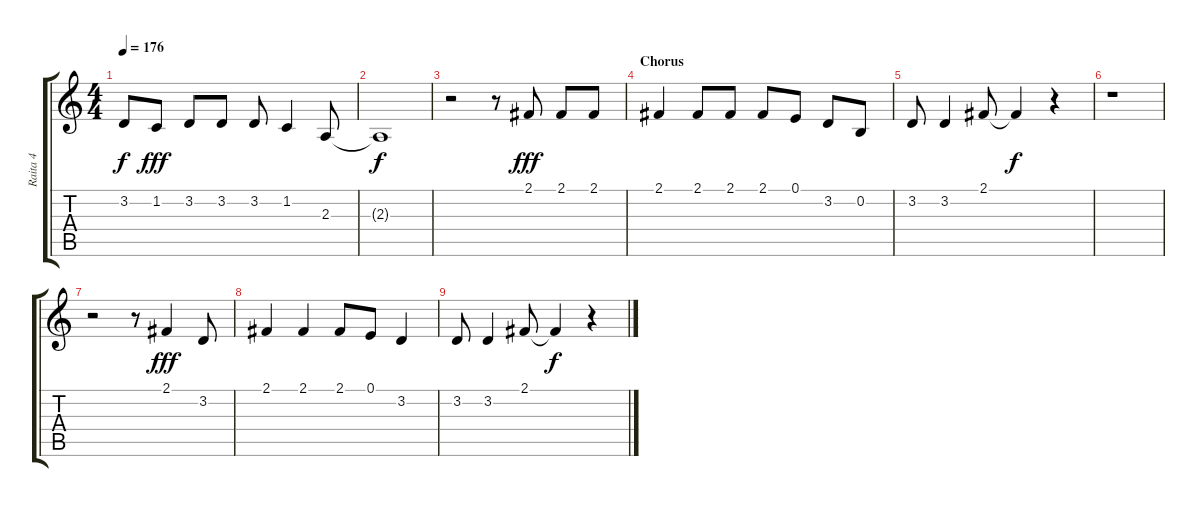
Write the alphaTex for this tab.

\track ("Raita 4" "Raita 4") {instrument tenorsax}
\staff {score tabs}
\tuning (E4 B3 G3 D3 A2 E2) {hide}
\ts (4 4)
\tempo 176
\clef g2
\ks c
3.2{t}.8{dy f} 1.2.8{dy fff} 3.2.8 3.2.8 3.2.8 1.2.4 2.3.8 |
2.3{t}.1{dy f} |
r.2 r.8 2.1.8{dy fff} 2.1.8 2.1.8 |
\section ("" "Chorus")
2.1.4 2.1.8 2.1.8 2.1.8 0.1.8 3.2.8 0.2.8 |
3.2.8 3.2.4 2.1.8 2.1{t}.4{dy f} r.4 |
r.1 |
r.2 r.8 2.1.4{dy fff} 3.2.8 |
2.1.4 2.1.4 2.1.8 0.1.8 3.2.4 |
3.2.8 3.2.4 2.1.8 2.1{t}.4{dy f} r.4
